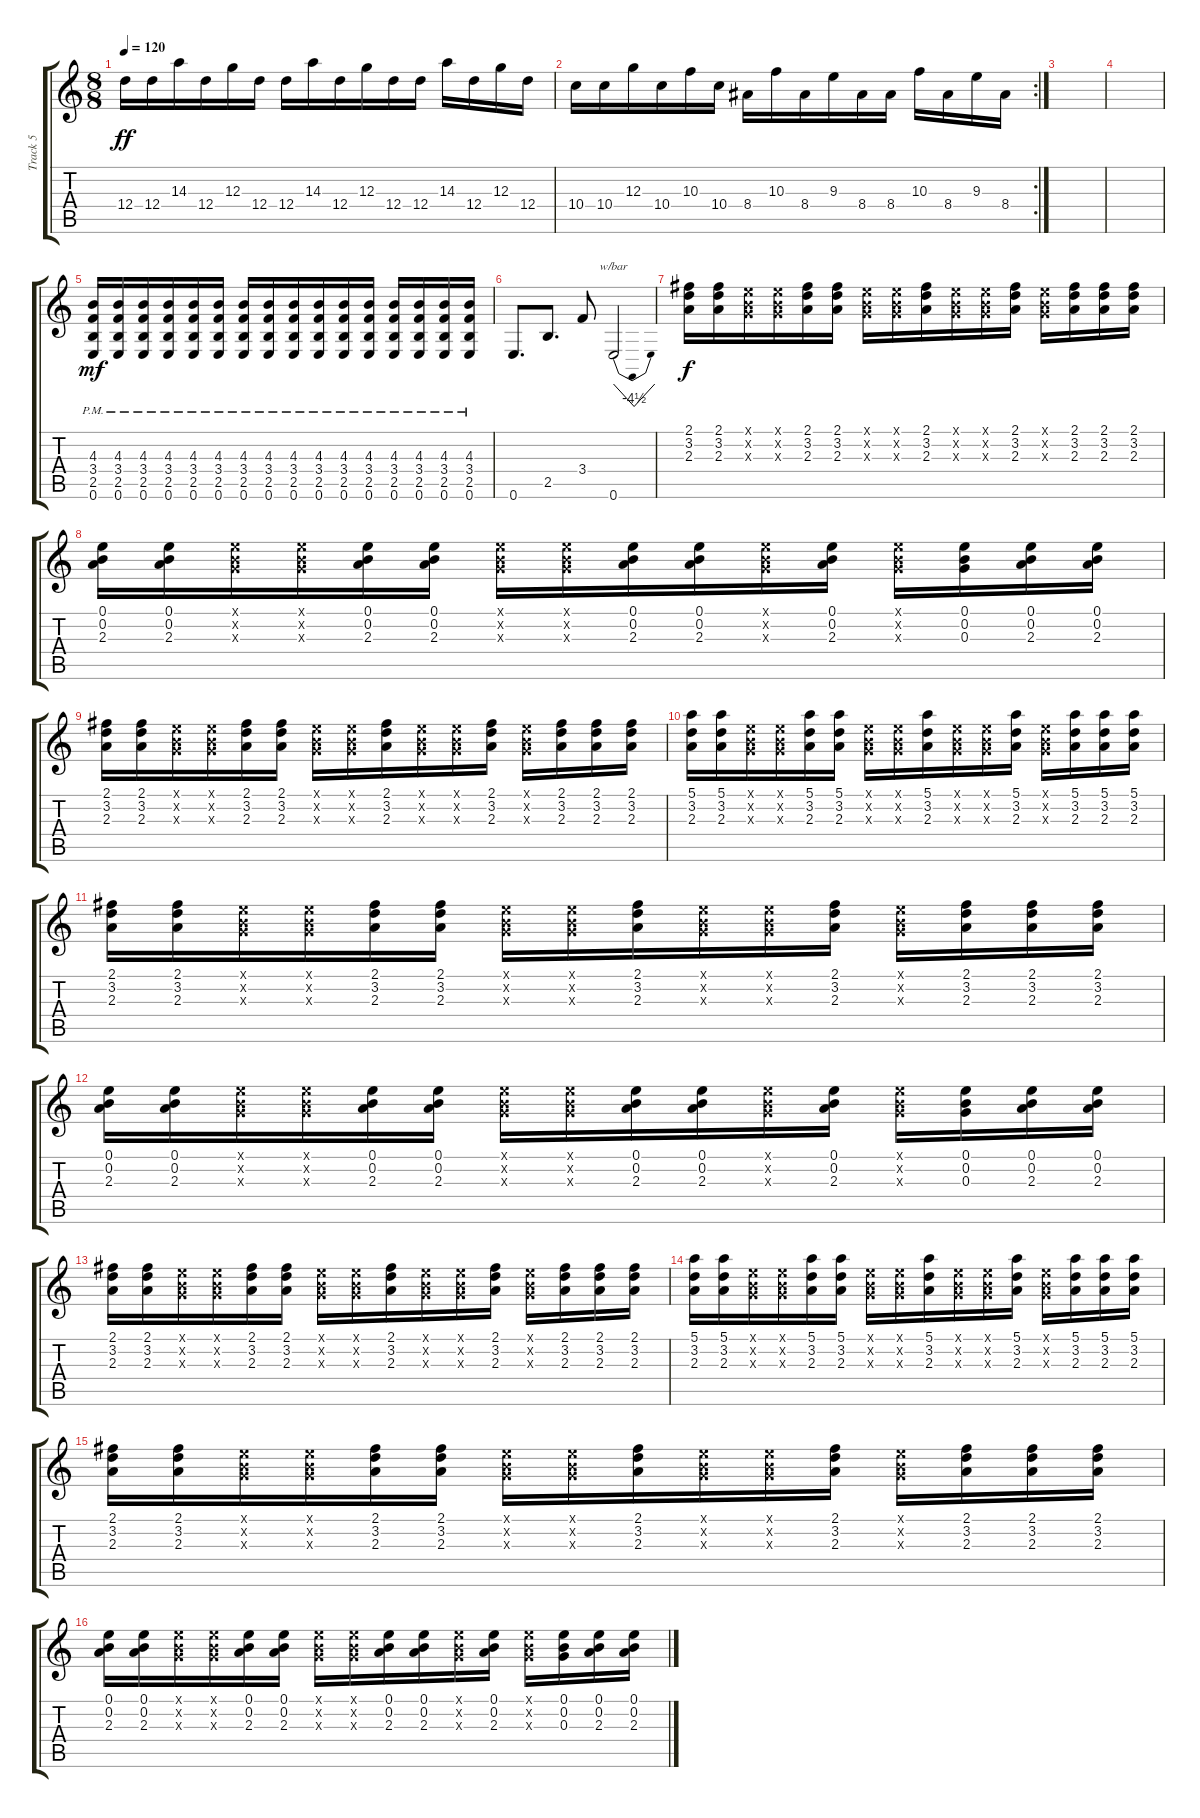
\track ("Track 5" "Track 5") {instrument overdrivenguitar}
\staff {score tabs}
\tuning (E4 B3 G3 D3 A2 E2) {hide}
\ts (8 8)
\tempo 120
\clef g2
\ks c
12.4.16{dy ff} 12.4.16 14.3.16 12.4.16 12.3.16 12.4.16 12.4.16 14.3.16 12.4.16 12.3.16 12.4.16 12.4.16 14.3.16 12.4.16 12.3.16 12.4.16 |
\rc 2
10.4.16 10.4.16 12.3.16 10.4.16 10.3.16 10.4.16 8.4.16 10.3.16 8.4.16 9.3.16 8.4.16 8.4.16 10.3.16 8.4.16 9.3.16 8.4.16 |
|
|
(4.3{pm} 3.4{pm} 2.5{pm} 0.6{pm}).16{dy mf} (4.3{pm} 3.4{pm} 2.5{pm} 0.6{pm}).16 (4.3{pm} 3.4{pm} 2.5{pm} 0.6{pm}).16 (4.3{pm} 3.4{pm} 2.5{pm} 0.6{pm}).16 (4.3{pm} 3.4{pm} 2.5{pm} 0.6{pm}).16 (4.3{pm} 3.4{pm} 2.5{pm} 0.6{pm}).16 (4.3{pm} 3.4{pm} 2.5{pm} 0.6{pm}).16 (4.3{pm} 3.4{pm} 2.5{pm} 0.6{pm}).16 (4.3{pm} 3.4{pm} 2.5{pm} 0.6{pm}).16 (4.3{pm} 3.4{pm} 2.5{pm} 0.6{pm}).16 (4.3{pm} 3.4{pm} 2.5{pm} 0.6{pm}).16 (4.3{pm} 3.4{pm} 2.5{pm} 0.6{pm}).16 (4.3{pm} 3.4{pm} 2.5{pm} 0.6{pm}).16 (4.3{pm} 3.4{pm} 2.5{pm} 0.6{pm}).16 (4.3{pm} 3.4{pm} 2.5{pm} 0.6{pm}).16 (4.3{pm} 3.4{pm} 2.5{pm} 0.6{pm}).16 |
0.6.8{d} 2.5.8{d} 3.4.8 0.6.2{tbe (dip default 0 0 30 -18 60 0)} |
(2.1 3.2 2.3).16{dy f} (2.1 3.2 2.3).16 (0.1{x} 0.2{x} 0.3{x}).16 (0.1{x} 0.2{x} 0.3{x}).16 (2.1 3.2 2.3).16 (2.1 3.2 2.3).16 (0.1{x} 0.2{x} 0.3{x}).16 (0.1{x} 0.2{x} 0.3{x}).16 (2.1 3.2 2.3).16 (0.1{x} 0.2{x} 0.3{x}).16 (0.1{x} 0.2{x} 0.3{x}).16 (2.1 3.2 2.3).16 (0.1{x} 0.2{x} 0.3{x}).16 (2.1 3.2 2.3).16 (2.1 3.2 2.3).16 (2.1 3.2 2.3).16 |
(0.1 0.2 2.3).16 (0.1 0.2 2.3).16 (0.1{x} 0.2{x} 0.3{x}).16 (0.1{x} 0.2{x} 0.3{x}).16 (0.1 0.2 2.3).16 (0.1 0.2 2.3).16 (0.1{x} 0.2{x} 0.3{x}).16 (0.1{x} 0.2{x} 0.3{x}).16 (0.1 0.2 2.3).16 (0.1 0.2 2.3).16 (0.1{x} 0.2{x} 0.3{x}).16 (0.1 0.2 2.3).16 (0.1{x} 0.2{x} 0.3{x}).16 (0.1 0.2 0.3).16 (0.1 0.2 2.3).16 (0.1 0.2 2.3).16 |
(2.1 3.2 2.3).16 (2.1 3.2 2.3).16 (0.1{x} 0.2{x} 0.3{x}).16 (0.1{x} 0.2{x} 0.3{x}).16 (2.1 3.2 2.3).16 (2.1 3.2 2.3).16 (0.1{x} 0.2{x} 0.3{x}).16 (0.1{x} 0.2{x} 0.3{x}).16 (2.1 3.2 2.3).16 (0.1{x} 0.2{x} 0.3{x}).16 (0.1{x} 0.2{x} 0.3{x}).16 (2.1 3.2 2.3).16 (0.1{x} 0.2{x} 0.3{x}).16 (2.1 3.2 2.3).16 (2.1 3.2 2.3).16 (2.1 3.2 2.3).16 |
(5.1 3.2 2.3).16 (5.1 3.2 2.3).16 (0.1{x} 0.2{x} 0.3{x}).16 (0.1{x} 0.2{x} 0.3{x}).16 (5.1 3.2 2.3).16 (5.1 3.2 2.3).16 (0.1{x} 0.2{x} 0.3{x}).16 (0.1{x} 0.2{x} 0.3{x}).16 (5.1 3.2 2.3).16 (0.1{x} 0.2{x} 0.3{x}).16 (0.1{x} 0.2{x} 0.3{x}).16 (5.1 3.2 2.3).16 (0.1{x} 0.2{x} 0.3{x}).16 (5.1 3.2 2.3).16 (5.1 3.2 2.3).16 (5.1 3.2 2.3).16 |
(2.1 3.2 2.3).16 (2.1 3.2 2.3).16 (0.1{x} 0.2{x} 0.3{x}).16 (0.1{x} 0.2{x} 0.3{x}).16 (2.1 3.2 2.3).16 (2.1 3.2 2.3).16 (0.1{x} 0.2{x} 0.3{x}).16 (0.1{x} 0.2{x} 0.3{x}).16 (2.1 3.2 2.3).16 (0.1{x} 0.2{x} 0.3{x}).16 (0.1{x} 0.2{x} 0.3{x}).16 (2.1 3.2 2.3).16 (0.1{x} 0.2{x} 0.3{x}).16 (2.1 3.2 2.3).16 (2.1 3.2 2.3).16 (2.1 3.2 2.3).16 |
(0.1 0.2 2.3).16 (0.1 0.2 2.3).16 (0.1{x} 0.2{x} 0.3{x}).16 (0.1{x} 0.2{x} 0.3{x}).16 (0.1 0.2 2.3).16 (0.1 0.2 2.3).16 (0.1{x} 0.2{x} 0.3{x}).16 (0.1{x} 0.2{x} 0.3{x}).16 (0.1 0.2 2.3).16 (0.1 0.2 2.3).16 (0.1{x} 0.2{x} 0.3{x}).16 (0.1 0.2 2.3).16 (0.1{x} 0.2{x} 0.3{x}).16 (0.1 0.2 0.3).16 (0.1 0.2 2.3).16 (0.1 0.2 2.3).16 |
(2.1 3.2 2.3).16 (2.1 3.2 2.3).16 (0.1{x} 0.2{x} 0.3{x}).16 (0.1{x} 0.2{x} 0.3{x}).16 (2.1 3.2 2.3).16 (2.1 3.2 2.3).16 (0.1{x} 0.2{x} 0.3{x}).16 (0.1{x} 0.2{x} 0.3{x}).16 (2.1 3.2 2.3).16 (0.1{x} 0.2{x} 0.3{x}).16 (0.1{x} 0.2{x} 0.3{x}).16 (2.1 3.2 2.3).16 (0.1{x} 0.2{x} 0.3{x}).16 (2.1 3.2 2.3).16 (2.1 3.2 2.3).16 (2.1 3.2 2.3).16 |
(5.1 3.2 2.3).16 (5.1 3.2 2.3).16 (0.1{x} 0.2{x} 0.3{x}).16 (0.1{x} 0.2{x} 0.3{x}).16 (5.1 3.2 2.3).16 (5.1 3.2 2.3).16 (0.1{x} 0.2{x} 0.3{x}).16 (0.1{x} 0.2{x} 0.3{x}).16 (5.1 3.2 2.3).16 (0.1{x} 0.2{x} 0.3{x}).16 (0.1{x} 0.2{x} 0.3{x}).16 (5.1 3.2 2.3).16 (0.1{x} 0.2{x} 0.3{x}).16 (5.1 3.2 2.3).16 (5.1 3.2 2.3).16 (5.1 3.2 2.3).16 |
(2.1 3.2 2.3).16 (2.1 3.2 2.3).16 (0.1{x} 0.2{x} 0.3{x}).16 (0.1{x} 0.2{x} 0.3{x}).16 (2.1 3.2 2.3).16 (2.1 3.2 2.3).16 (0.1{x} 0.2{x} 0.3{x}).16 (0.1{x} 0.2{x} 0.3{x}).16 (2.1 3.2 2.3).16 (0.1{x} 0.2{x} 0.3{x}).16 (0.1{x} 0.2{x} 0.3{x}).16 (2.1 3.2 2.3).16 (0.1{x} 0.2{x} 0.3{x}).16 (2.1 3.2 2.3).16 (2.1 3.2 2.3).16 (2.1 3.2 2.3).16 |
(0.1 0.2 2.3).16 (0.1 0.2 2.3).16 (0.1{x} 0.2{x} 0.3{x}).16 (0.1{x} 0.2{x} 0.3{x}).16 (0.1 0.2 2.3).16 (0.1 0.2 2.3).16 (0.1{x} 0.2{x} 0.3{x}).16 (0.1{x} 0.2{x} 0.3{x}).16 (0.1 0.2 2.3).16 (0.1 0.2 2.3).16 (0.1{x} 0.2{x} 0.3{x}).16 (0.1 0.2 2.3).16 (0.1{x} 0.2{x} 0.3{x}).16 (0.1 0.2 0.3).16 (0.1 0.2 2.3).16 (0.1 0.2 2.3).16
